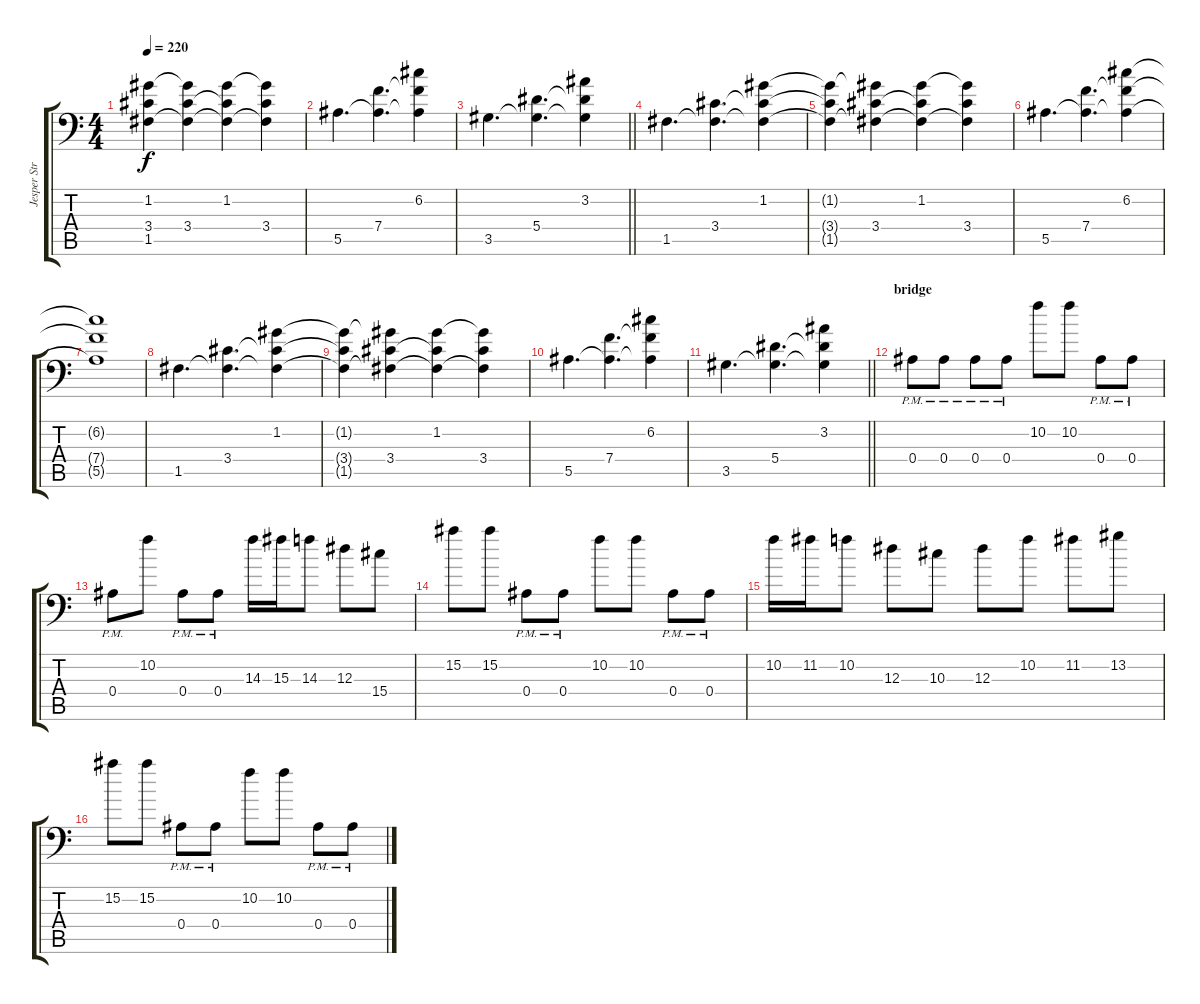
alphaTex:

\track ("Jesper Strömblad" "Jesper Str") {instrument distortionguitar}
\staff {score tabs}
\tuning (C4 G3 Eb3 Bb2 F2 Bb1) {hide}
\ts (4 4)
\tempo 220
\clef f4
\ks c
(1.2{t} 3.4{t} 1.5{t}).4{dy f} (1.2{t} 3.4 1.5{t}).4 (1.2 3.4{t} 1.5{t}).4 (1.2{t} 3.4 1.5{t}).4 |
5.5.4{d} (7.4 5.5{t}).4{d} (6.2 7.4{t} 5.5{t}).4 |
\barLineRight lightlight
3.5.4{d} (5.4 3.5{t}).4{d} (3.2 5.4{t} 3.5{t}).4 |
1.5.4{d} (3.4 1.5{t}).4{d} (1.2 3.4{t} 1.5{t}).4 |
(1.2{t} 3.4{t} 1.5{t}).4 (1.2{t} 3.4 1.5{t}).4 (1.2 3.4{t} 1.5{t}).4 (1.2{t} 3.4 1.5{t}).4 |
5.5.4{d} (7.4 5.5{t}).4{d} (6.2 7.4{t} 5.5{t}).4 |
(6.2{t} 7.4{t} 5.5{t}).1 |
1.5.4{d} (3.4 1.5{t}).4{d} (1.2 3.4{t} 1.5{t}).4 |
(1.2{t} 3.4{t} 1.5{t}).4 (1.2{t} 3.4 1.5{t}).4 (1.2 3.4{t} 1.5{t}).4 (1.2{t} 3.4 1.5{t}).4 |
5.5.4{d} (7.4 5.5{t}).4{d} (6.2 7.4{t} 5.5{t}).4 |
\barLineRight lightlight
3.5.4{d} (5.4 3.5{t}).4{d} (3.2 5.4{t} 3.5{t}).4 |
\section ("" "bridge")
0.4{pm}.8{balance 16} 0.4{pm}.8 0.4{pm}.8 0.4{pm}.8 10.2.8 10.2.8 0.4{pm}.8 0.4{pm}.8 |
0.4{pm}.8 10.2.8 0.4{pm}.8 0.4{pm}.8 14.3.16 15.3.16 14.3.8 12.3.8 15.4.8 |
15.2.8 15.2.8 0.4{pm}.8 0.4{pm}.8 10.2.8 10.2.8 0.4{pm}.8 0.4{pm}.8 |
10.2.16 11.2.16 10.2.8 12.3.8 10.3.8 12.3.8 10.2.8 11.2.8 13.2.8 |
15.2.8 15.2.8 0.4{pm}.8 0.4{pm}.8 10.2.8 10.2.8 0.4{pm}.8 0.4{pm}.8
